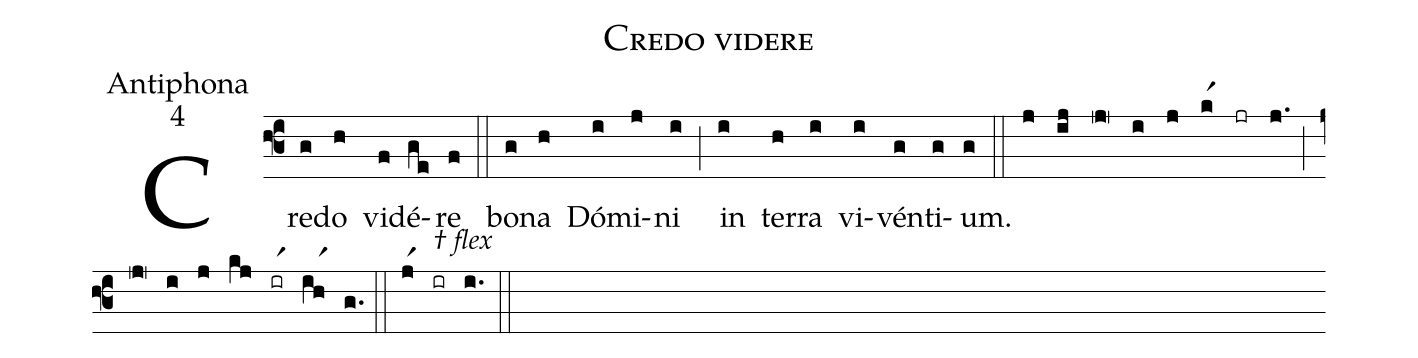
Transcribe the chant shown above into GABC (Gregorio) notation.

name:Credo videre;
office-part:Antiphona;
mode:4;
%%
(f3) Cre(g)do(h) vid(f)é(ge)re(f) (::) bo(g)na(h) Dó(i)mi(j)ni(i) (;) in(i) ter(h)ra(i) vi(i)vén(g)ti(g)um.(g) (::)
(j) (ij) (jR) (i) (j) (kr1) (jr) (j.) (;)
(jR) (i) (j) (kj) (irr1) (ihr1) (g.) (::)
(jr1) (ir[alt:† flex]) (i.) (::)
